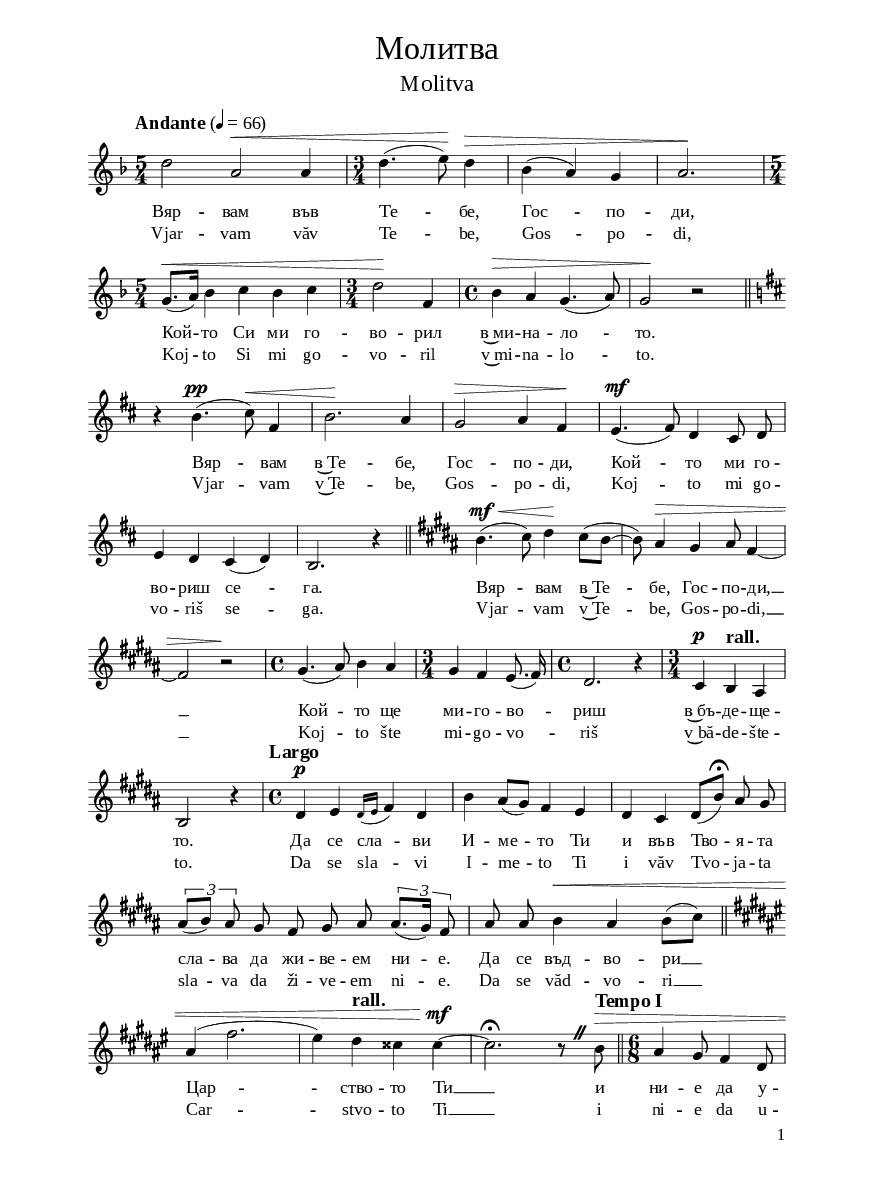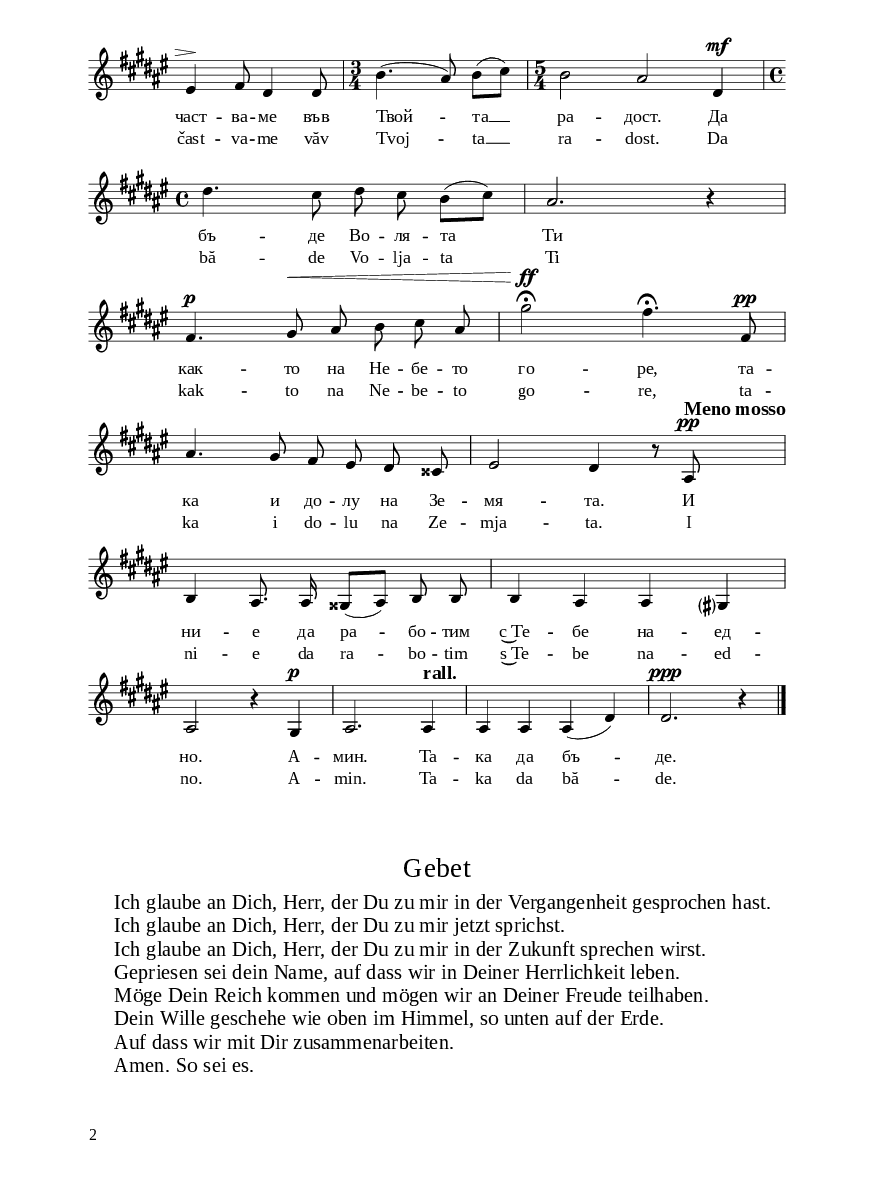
\version "2.24.4"

% include paper part and global functions
\include "include/globals.ily"

\bookpart {
  \label #'ref204
  \tocItem \markup "Молитва (Вярвам в теб) – Molitva (Vjarvam v teb)"
      \paper {
    print-all-headers = ##t
    print-page-number = ##t
    print-first-page-number = ##t

    % put page numbers on the bottom
    oddHeaderMarkup = \markup ""
    evenHeaderMarkup = \markup ""
    oddFooterMarkup = \markup
    \fill-line {
      ""
      \if \should-print-page-number \fromproperty #'page:page-number-string
    }
    evenFooterMarkup = \markup
    \fill-line {
      \if \should-print-page-number \fromproperty #'page:page-number-string
      ""
    }

    left-margin = 1.5\cm
    right-margin = 1.5\cm
    top-margin = 1.2\cm
    bottom-margin = 1.0\cm
    ragged-bottom = ##t % do not spread the staves to fill the whole vertical space

    % change distance between staves
    system-system-spacing =
    #'((basic-distance . 17)
       (minimum-distance . 8)
       (padding . 1)
       (stretchability . 12))
  }

  \header {
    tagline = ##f
  }
  \score {
    \include "include/score-layout.ily"

    \new Voice \relative c' {
      \clef treble
      \key d \minor
      \time 5/4
      \tempoFunc "Andante" 4 "66"
      \autoBeamOff
      \override Hairpin.to-barline = ##f
      \override Hairpin.after-line-breaking = ##t

      d'2  a2^\<
      a4 | % 81
      \time 3/4  | % 81
      d4. (  e8  \! )  d4 ^\> | % 82
      bes4 (  a4 )  g4 | % 83
      a2. \! | \time 5/4 \break % 84

      g8. ( [  ^\<  a16 ) ]  bes4  c4
      bes4  c4 | % 85
      \time 3/4  | % 85
      d2 \!  f,4 | % 86
      \time 4/4 bes4  ^\>  a4  g4. (  a8 ) | % 87
      g2 \! r2 \bar "||" | \break % 88

      \key b \minor | % 88
      r4  b4. ( ^\pp  cis8 ) ^\<  fis,4 | % 89
      b2.  \! a4 |
      g2^\>  a4  fis4  \! | % 91
      e4. ( ^\mf  fis8 )  d4  cis8
      d8 | \break % 92
      e4  d4  cis4 (  d4 ) | % 93
      b2. r4 \bar "||"
      | % 94
      \key b \major | % 94
      b'4. (^\mf ^\<  cis8 )  dis4 \!
      cis8 ( [  b8 ~ ] | % 95
      b8 )  ais4 ^\>  gis4  ais8
      fis4 ~ | \break % 96
      fis2 r2 \! | % 97
      \time 4/4 gis4. (  ais8 )  b4  ais4 | % 98
      \time 3/4 gis4  fis4  e8. (  fis16 ) | % 99
      \time 4/4 dis2. r4  |
      \time 3/4  |
      cis4 ^\p  \tempo "rall. " b4 ais4 | \break % 101
      b2 r4 | % 102
      \time 4/4  | % 102
      \tempo"Largo" dis4^\p  e4 \grace {
        dis16 ( [  e16 ]
      }
      fis4 )  dis4
      | % 103
      b'4  ais8 ( [  gis8 ) ]  fis4
      e4 | % 104
      dis4  cis4  dis8 ( [  b'8 )
      ^\fermata ]  ais8  gis8 \break | % 105
      \times 2/3  {
        ais8 ( [  b8 )]  ais8
      }
      gis8  fis8  gis8  ais8
      \times 2/3  {
        ais8. ( [  gis16 )  ] fis8
      }
      | % 106
      ais8  ais8  b4 ^\<  ais4
      b8 ( [  cis8 ) ] \bar "||"
      | % 107
      \key dis \minor | \break % 107
      ais4 (  fis'2. | % 108
      eis4 )  \tempo"rall." dis4
      cisis4  cisis4 ~
      ^\mf | % 109
      cisis2. ^\fermata r8 \caesura \tempo"Tempo I" b8
      ^\> | \bar "||"
      \time 6/8  |
      ais4  gis8  fis4  dis8 \break | % 111

      eis4  \! fis8 \!  dis4  dis8 | % 112
      \time 3/4  | % 112
      b'4. (  ais8 )  b8 ( [  cis8
      ) ] | % 113
      \time 5/4  | % 113
      b2  ais2  dis,4 ^\mf | \break % 114
      \time 4/4  | % 114
      dis'4.  cis8  dis8
      cis8   b8 ( [  cis8 ) ] | % 115
      ais2. r4 \break  | % 116
      fis4. ^\p  gis8 ^\<  ais8   b8
      cis8  ais8  | % 117
      gis'2 ^\fermata \! ^\ff  fis4. ^\fermata
      fis,8 ^\pp | \break % 118
      ais4.  gis8  fis8 eis8
      dis8  cisis8  | % 119
      eis2  dis4 r8  \tempo "Meno mosso" ais8^\pp


      | \break
      b4  ais8.  ais16  gisis8 ( [
      ais8 ) ]  b8  b8 | % 121
      b4  ais4  ais4  gis?4 \break | % 122
      ais2 r4  gis4 ^\p | % 123
      ais2.  \tempo "rall." ais4 |
      ais4 ais4 ais4 ( dis4 ) | % 124
      dis2. \! ^\ppp r4 \bar "|."


    }
    \addlyrics {
      Вяр --
      вам във Те -- бе, Гос -- по
      -- ди, Кой -- то Си ми го -- во
      -- рил в~ми -- на -- ло -- то. Вяр -- вам в~Те -- бе, Гос -- по
      -- ди, Кой -- то ми го -- во --
      риш се -- га. Вяр -- вам
      в~Те -- бе, Гос -- по -- ди, __
      Кой -- то ще ми -- го -- во
      -- риш в~бъ -- де -- ще -- то. Да
      се  сла -- ви И -- ме --
      то Ти и във Тво -- я -- та
      сла -- ва да жи -- ве -- ем ни
      -- е. Да се въд -- во -- ри __
      Цар -- ство -- то Ти __
      и ни -- е да у -- част -- ва -- ме
      във Твой -- та __ ра -- дост.
      Да бъ -- де Во -- ля -- та Ти
      как -- то на Не -- бе -- то го --
      ре, та -- ка и до -- лу на Зе --
      мя -- та. И ни -- е да ра -- бо
      -- тим с~Те -- бе на -- ед -- но. А
      -- мин. Та -- ка да бъ -- де.}
      \addlyrics {
        Vjar --
        vam văv Te -- be, Gos -- po
        -- di, Koj -- to Si mi go -- vo
        -- ril v~mi -- na -- lo -- to. Vjar -- vam v~Te -- be, Gos -- po
        -- di, Koj -- to mi go -- vo --
        riš se -- ga. Vjar -- vam
        v~Te -- be, Gos -- po -- di, __
        Koj -- to šte mi -- go -- vo
        -- riš v~bă -- de -- šte -- to. Da
        se  sla -- vi I -- me --
        to Ti i văv Tvo -- ja -- ta
        sla -- va da ži -- ve -- em ni
        -- e. Da se văd -- vo -- ri __
        Car -- stvo -- to Ti __
        i ni -- e da u -- čast -- va -- me
        văv Tvoj -- ta __ ra -- dost.
        Da bă -- de Vo -- lja -- ta Ti
        kak -- to na Ne -- be -- to go --
        re, ta -- ka i do -- lu na Ze --
        mja -- ta. I ni -- e da ra -- bo
        -- tim s~Te -- be na -- ed -- no. A
        -- min. Ta -- ka da bă -- de.}

        \header {
          title = \titleFunc "Молитва" "Molitva"
        }

        \midi{}

      } % score
     \markup \vspace #3

      % include foreign translation(s) of the song
      \version "2.24.4"

\markup \fill-line { \fontsize #deTitleFontSize "Gebet" }
\markup \null
\markup \null
\markup \abs-fontsize #10 {
 \fill-line {
  \override #`(baseline-skip . ,deCoupletBaselineSkip)

  \column {
  

\line { " "Ich glaube an Dich, Herr, der Du zu mir in der Vergangenheit gesprochen hast. }


 \line { " "Ich glaube an Dich, Herr, der Du zu mir jetzt sprichst. }


 \line { " "Ich glaube an Dich, Herr, der Du zu mir in der Zukunft sprechen wirst. }


 \line { " "Gepriesen sei dein Name, auf dass wir in Deiner Herrlichkeit leben.  }


 \line { " "Möge Dein Reich kommen und mögen wir an Deiner Freude teilhaben.  }
  

 \line { " "Dein Wille geschehe wie oben im Himmel, so unten auf der Erde.  }

 \line { " "Auf dass wir mit Dir zusammenarbeiten.  }

 \line { " "Amen. So sei es.  }

  }
 }
}


    } % bookpart

    % Più mosso
    %
